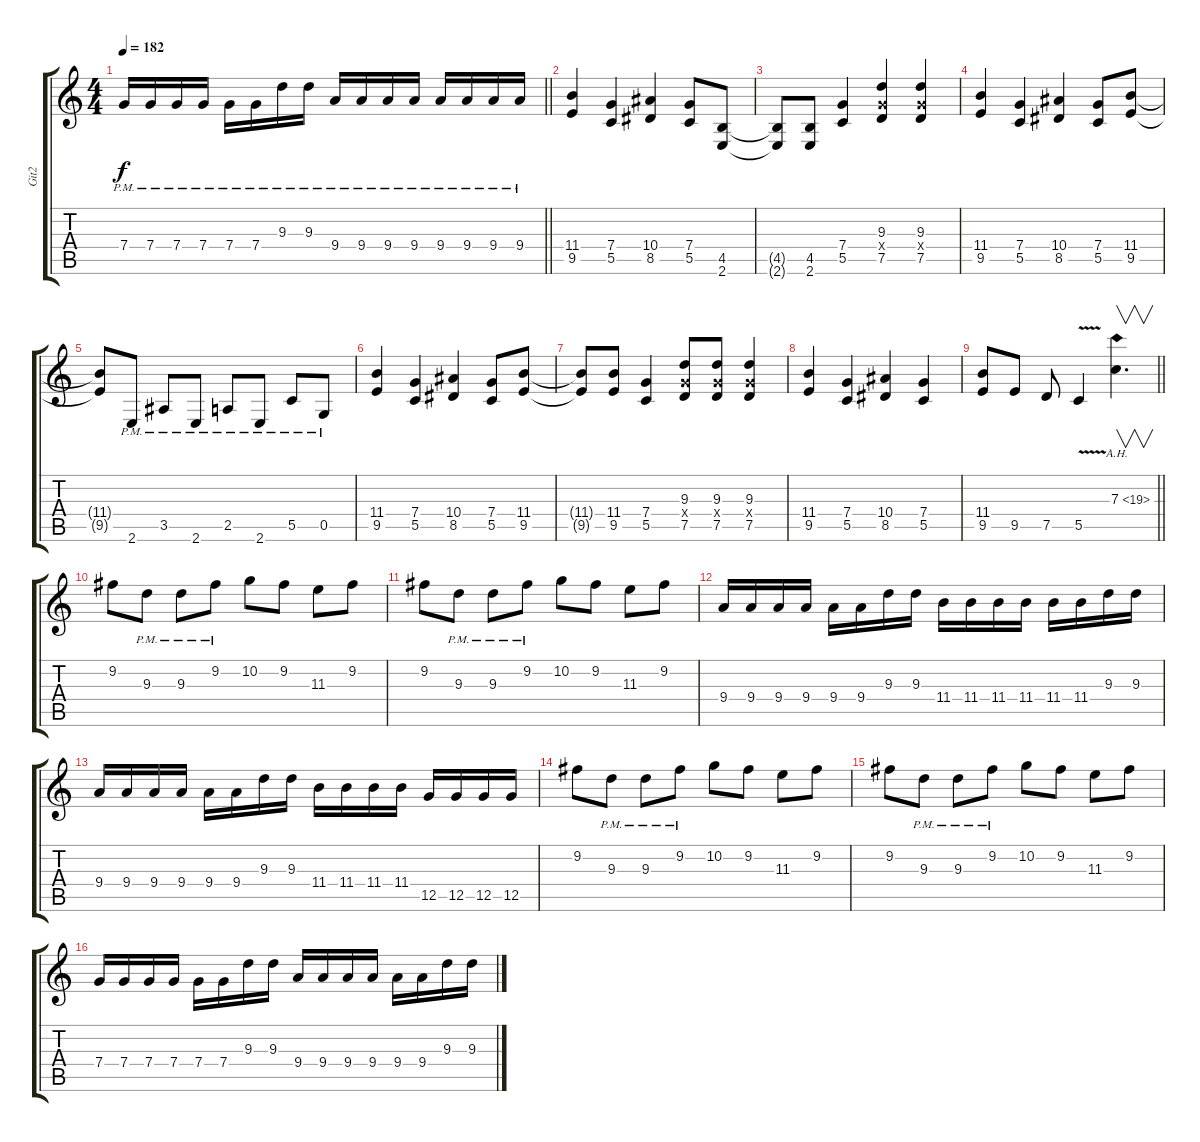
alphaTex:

\track ("Git2" "Git2") {instrument distortionguitar}
\staff {score tabs}
\tuning (D4 A3 F3 C3 G2 D2) {hide}
\ts (4 4)
\tempo 182
\clef g2
\barLineRight lightlight
\ks c
7.4{pm}.16{dy f} 7.4{pm}.16 7.4{pm}.16 7.4{pm}.16 7.4{pm}.16 7.4{pm}.16 9.3{pm}.16 9.3{pm}.16 9.4{pm}.16 9.4{pm}.16 9.4{pm}.16 9.4{pm}.16 9.4{pm}.16 9.4{pm}.16 9.4{pm}.16 9.4{pm}.16 |
(11.4 9.5).4 (7.4 5.5).4 (10.4 8.5).4 (7.4 5.5).8 (4.5 2.6).8 |
(4.5{t} 2.6{t}).8 (4.5 2.6).8 (7.4 5.5).4 (9.3 7.4{x} 7.5).4 (9.3 7.4{x} 7.5).4 |
(11.4 9.5).4 (7.4 5.5).4 (10.4 8.5).4 (7.4 5.5).8 (11.4 9.5).8 |
(11.4{t} 9.5{t}).8 2.6{pm}.8 3.5{pm}.8 2.6{pm}.8 2.5{pm}.8 2.6{pm}.8 5.5{pm}.8 0.5{pm}.8 |
(11.4 9.5).4 (7.4 5.5).4 (10.4 8.5).4 (7.4 5.5).8 (11.4 9.5).8 |
(11.4{t} 9.5{t}).8 (11.4 9.5).8 (7.4 5.5).4 (9.3 7.4{x} 7.5).8 (9.3 7.4{x} 7.5).8 (9.3 7.4{x} 7.5).4 |
(11.4 9.5).4 (7.4 5.5).4 (10.4 8.5).4 (7.4 5.5).4 |
\barLineRight lightlight
(11.4 9.5).8 9.5.8 7.5.8 5.5{v}.4 7.3{ah 12}.4{v d} |
9.2.8 9.3{pm}.8 9.3{pm}.8 9.2{pm}.8 10.2.8 9.2.8 11.3.8 9.2.8 |
9.2.8 9.3{pm}.8 9.3{pm}.8 9.2{pm}.8 10.2.8 9.2.8 11.3.8 9.2.8 |
9.4.16 9.4.16 9.4.16 9.4.16 9.4.16 9.4.16 9.3.16 9.3.16 11.4.16 11.4.16 11.4.16 11.4.16 11.4.16 11.4.16 9.3.16 9.3.16 |
9.4.16 9.4.16 9.4.16 9.4.16 9.4.16 9.4.16 9.3.16 9.3.16 11.4.16 11.4.16 11.4.16 11.4.16 12.5.16 12.5.16 12.5.16 12.5.16 |
9.2.8 9.3{pm}.8 9.3{pm}.8 9.2{pm}.8 10.2.8 9.2.8 11.3.8 9.2.8 |
9.2.8 9.3{pm}.8 9.3{pm}.8 9.2{pm}.8 10.2.8 9.2.8 11.3.8 9.2.8 |
7.4.16 7.4.16 7.4.16 7.4.16 7.4.16 7.4.16 9.3.16 9.3.16 9.4.16 9.4.16 9.4.16 9.4.16 9.4.16 9.4.16 9.3.16 9.3.16
